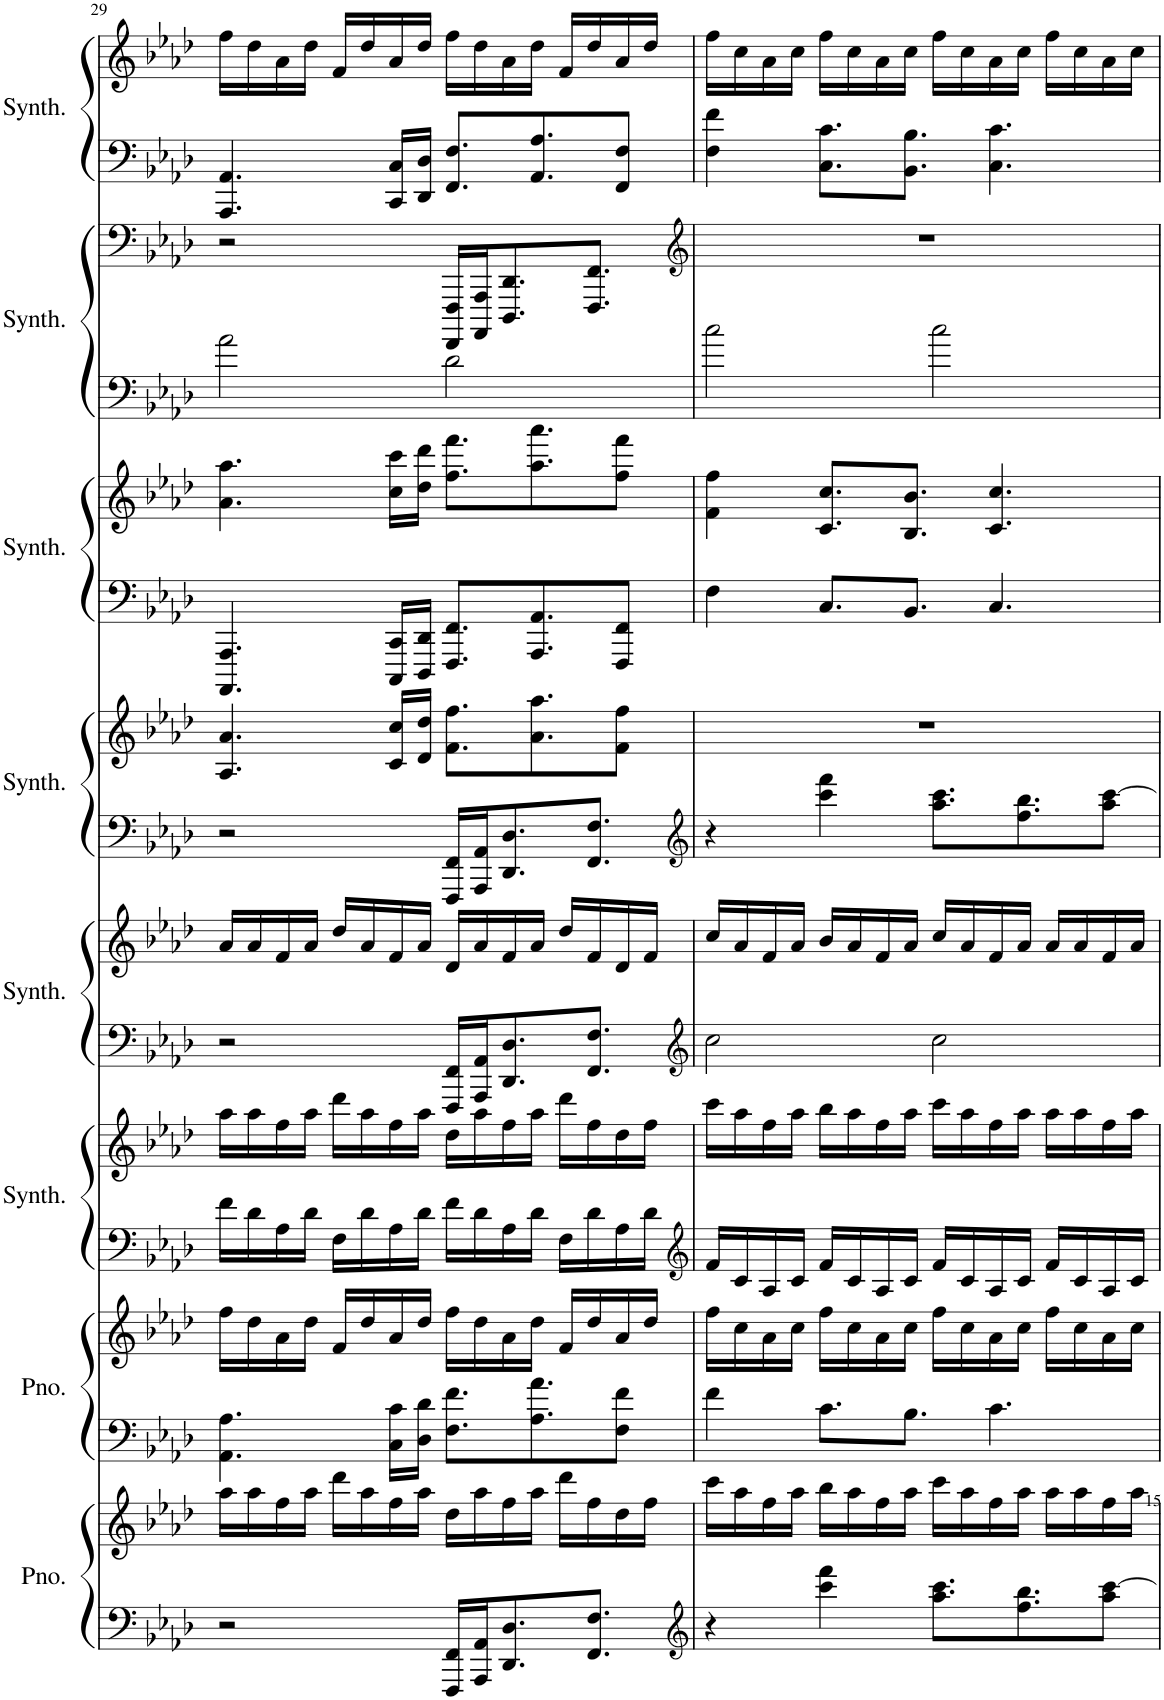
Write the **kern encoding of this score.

**kern	**kern	**kern	**kern	**kern	**kern	**kern	**kern	**kern	**kern	**kern	**kern	**kern	**kern	**kern	**kern
*part8	*part8	*part7	*part7	*part6	*part6	*part5	*part5	*part4	*part4	*part3	*part3	*part2	*part2	*part1	*part1
*staff16	*staff15	*staff14	*staff13	*staff12	*staff11	*staff10	*staff9	*staff8	*staff7	*staff6	*staff5	*staff4	*staff3	*staff2	*staff1
*I"Piano	*	*I"Piano	*	*I"Saw Synthesizer	*	*I"Square Synthesizer	*	*I"Metallic Synthesizer	*	*I"Poly Synthesizer	*	*I"New Age Synthesizer	*	*I"Saw Synthesizer	*
*I'Pno.	*	*I'Pno.	*	*I'Synth.	*	*I'Synth.	*	*I'Synth.	*	*I'Synth.	*	*I'Synth.	*	*I'Synth.	*
!!LO:PB:g=z
*clefF4	*clefG2	*clefF4	*clefG2	*clefF4	*clefG2	*clefF4	*clefG2	*clefF4	*clefG2	*clefF4	*clefG2	*clefF4	*clefF4	*clefF4	*clefG2
*k[b-e-a-d-]	*k[b-e-a-d-]	*k[b-e-a-d-]	*k[b-e-a-d-]	*k[b-e-a-d-]	*k[b-e-a-d-]	*k[b-e-a-d-]	*k[b-e-a-d-]	*k[b-e-a-d-]	*k[b-e-a-d-]	*k[b-e-a-d-]	*k[b-e-a-d-]	*k[b-e-a-d-]	*k[b-e-a-d-]	*k[b-e-a-d-]	*k[b-e-a-d-]
*M4/4	*M4/4	*M4/4	*M4/4	*M4/4	*M4/4	*M4/4	*M4/4	*M4/4	*M4/4	*M4/4	*M4/4	*M4/4	*M4/4	*M4/4	*M4/4
=29	=29	=29	=29	=29	=29	=29	=29	=29	=29	=29	=29	=29	=29	=29	=29
2r	16aa-\LL	4.AA-\ 4.A-\	16ff\LL	16f\LL	16aa-\LL	2r	16a-/LL	2r	4.A-/ 4.a-/	4.AAAA-/ 4.AAA-/	4.a-\ 4.aa-\	2a-\	2r	4.AAA-/ 4.AA-/	16ff\LL
.	16aa-\	.	16dd-\	16d-\	16aa-\	.	16a-/	.	.	.	.	.	.	.	16dd-\
.	16ff\	.	16a-\	16A-\	16ff\	.	16f/	.	.	.	.	.	.	.	16a-\
.	16aa-\JJ	.	16dd-\JJ	16d-\JJ	16aa-\JJ	.	16a-/JJ	.	.	.	.	.	.	.	16dd-\JJ
.	16ddd-\LL	.	16f/LL	16F\LL	16ddd-\LL	.	16dd-/LL	.	.	.	.	.	.	.	16f/LL
.	16aa-\	.	16dd-/	16d-\	16aa-\	.	16a-/	.	.	.	.	.	.	.	16dd-/
.	16ff\	16C\ 16c\LL	16a-/	16A-\	16ff\	.	16f/	.	16c/ 16cc/LL	16CCC/ 16CC/LL	16cc\ 16ccc\LL	.	.	16CC/ 16C/LL	16a-/
.	16aa-\JJ	16D-\ 16d-\JJ	16dd-/JJ	16d-\JJ	16aa-\JJ	.	16a-/JJ	.	16d-/ 16dd-/JJ	16DDD-/ 16DD-/JJ	16dd-\ 16ddd-\JJ	.	.	16DD-/ 16D-/JJ	16dd-/JJ
16FFF/ 16FF/LL	16dd-\LL	8.F\ 8.f\L	16ff\LL	16f\LL	16dd-\LL	16FFF/ 16FF/LL	16d-/LL	16FFF/ 16FF/LL	8.f\ 8.ff\L	8.FFF/ 8.FF/L	8.ff\ 8.fff\L	2d-\	16FFFF/ 16FFF/LL	8.FF/ 8.F/L	16ff\LL
16AAA-/ 16AA-/J	16aa-\	.	16dd-\	16d-\	16aa-\	16AAA-/ 16AA-/J	16a-/	16AAA-/ 16AA-/J	.	.	.	.	16AAAA-/ 16AAA-/J	.	16dd-\
8.DD-/ 8.D-/	16ff\	.	16a-\	16A-\	16ff\	8.DD-/ 8.D-/	16f/	8.DD-/ 8.D-/	.	.	.	.	8.DDD-/ 8.DD-/	.	16a-\
.	16aa-\JJ	8.A-\ 8.a-\	16dd-\JJ	16d-\JJ	16aa-\JJ	.	16a-/JJ	.	8.a-\ 8.aa-\	8.AAA-/ 8.AA-/	8.aa-\ 8.aaa-\	.	.	8.AA-/ 8.A-/	16dd-\JJ
.	16ddd-\LL	.	16f/LL	16F\LL	16ddd-\LL	.	16dd-/LL	.	.	.	.	.	.	.	16f/LL
8.FF/ 8.F/J	16ff\	.	16dd-/	16d-\	16ff\	8.FF/ 8.F/J	16f/	8.FF/ 8.F/J	.	.	.	.	8.FFF/ 8.FF/J	.	16dd-/
.	16dd-\	8F\ 8f\J	16a-/	16A-\	16dd-\	.	16d-/	.	8f\ 8ff\J	8FFF/ 8FF/J	8ff\ 8fff\J	.	.	8FF/ 8F/J	16a-/
.	16ff\JJ	.	16dd-/JJ	16d-\JJ	16ff\JJ	.	16f/JJ	.	.	.	.	.	.	.	16dd-/JJ
=30	=30	=30	=30	=30	=30	=30	=30	=30	=30	=30	=30	=30	=30	=30	=30
*clefG2	*	*	*	*clefG2	*	*clefG2	*	*clefG2	*	*	*	*	*clefG2	*	*
4r	16ccc\LL	4f\	16ff\LL	16f/LL	16ccc\LL	2cc\	16cc/LL	4r	1r	4F\	4f\ 4ff\	2cc\	1r	4F\ 4f\	16ff\LL
.	16aa-\	.	16cc\	16c/	16aa-\	.	16a-/	.	.	.	.	.	.	.	16cc\
.	16ff\	.	16a-\	16A-/	16ff\	.	16f/	.	.	.	.	.	.	.	16a-\
.	16aa-\JJ	.	16cc\JJ	16c/JJ	16aa-\JJ	.	16a-/JJ	.	.	.	.	.	.	.	16cc\JJ
4ccc\ 4fff\	16bb-\LL	8.c\L	16ff\LL	16f/LL	16bb-\LL	.	16b-/LL	4ccc\ 4fff\	.	8.C/L	8.c/ 8.cc/L	.	.	8.C\ 8.c\L	16ff\LL
.	16aa-\	.	16cc\	16c/	16aa-\	.	16a-/	.	.	.	.	.	.	.	16cc\
.	16ff\	.	16a-\	16A-/	16ff\	.	16f/	.	.	.	.	.	.	.	16a-\
.	16aa-\JJ	8.B-\J	16cc\JJ	16c/JJ	16aa-\JJ	.	16a-/JJ	.	.	8.BB-/J	8.B-/ 8.b-/J	.	.	8.BB-\ 8.B-\J	16cc\JJ
8.aa-\ 8.ccc\L	16ccc\LL	.	16ff\LL	16f/LL	16ccc\LL	2cc\	16cc/LL	8.aa-\ 8.ccc\L	.	.	.	2cc\	.	.	16ff\LL
.	16aa-\	.	16cc\	16c/	16aa-\	.	16a-/	.	.	.	.	.	.	.	16cc\
.	16ff\	4.c\	16a-\	16A-/	16ff\	.	16f/	.	.	4.C/	4.c/ 4.cc/	.	.	4.C\ 4.c\	16a-\
8.ff\ 8.bb-\	16aa-\JJ	.	16cc\JJ	16c/JJ	16aa-\JJ	.	16a-/JJ	8.ff\ 8.bb-\	.	.	.	.	.	.	16cc\JJ
.	16aa-\LL	.	16ff\LL	16f/LL	16aa-\LL	.	16a-/LL	.	.	.	.	.	.	.	16ff\LL
.	16aa-\	.	16cc\	16c/	16aa-\	.	16a-/	.	.	.	.	.	.	.	16cc\
8aa-\ [8ccc\J	16ff\	.	16a-\	16A-/	16ff\	.	16f/	8aa-\ [8ccc\J	.	.	.	.	.	.	16a-\
.	16aa-\JJ	.	16cc\JJ	16c/JJ	16aa-\JJ	.	16a-/JJ	.	.	.	.	.	.	.	16cc\JJ
=	=	=	=	=	=	=	=	=	=	=	=	=	=	=	=
*-	*-	*-	*-	*-	*-	*-	*-	*-	*-	*-	*-	*-	*-	*-	*-
